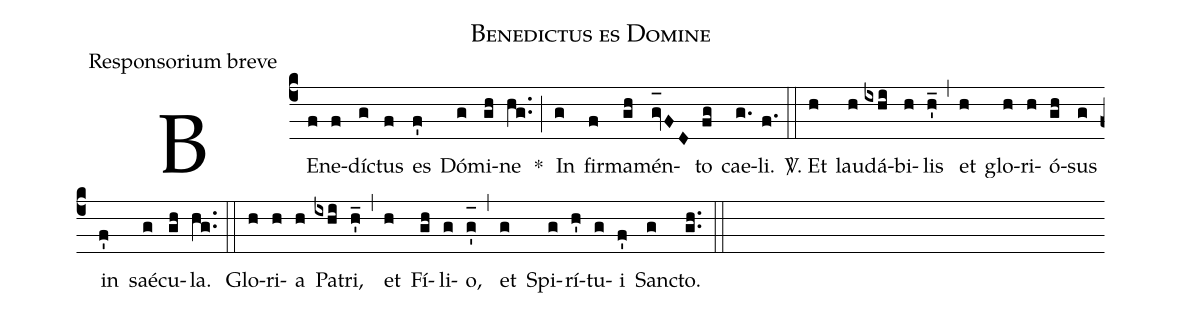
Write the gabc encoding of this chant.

name:Benedictus es Domine;
office-part:Responsorium breve;
%%
(c4) BE(f)ne(f)dí(g)ctus(f) es(f') Dó(g)mi(gh)ne(hg..) *(;) In(g) fir(f)ma(gh)mén(gv_[oh:h]FD)to(fg) cae(g.)li.(f.) (::)
<sp>V/</sp>. Et(h) lau(h)dá(ixhi)bi(h)lis(h'_) (,) et(h) glo(h)ri(h)ó(gh)sus(g) in(f') saé(g)cu(gh)la.(hg..) (::) Glo(h)ri(h)a(h) Pa(ixhi)tri,(h'_) (,) et(h) Fí(gh)li(g)o,(g'_[oh:h]) (,) et(g) Spi(g)rí(h')tu(g)i(f') San(g)cto.(gh..) (::)
